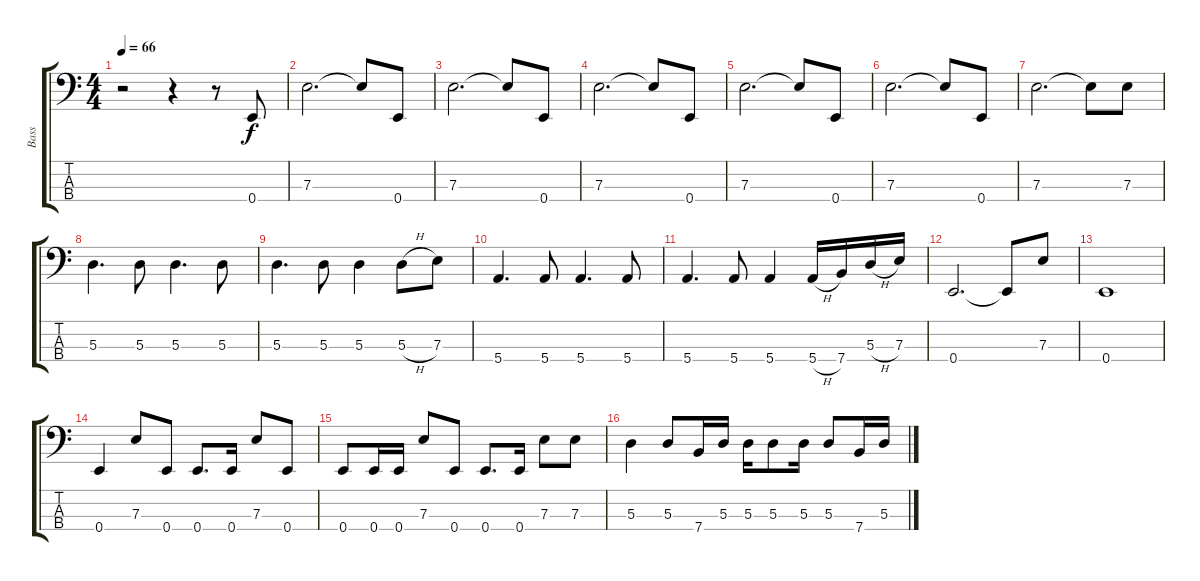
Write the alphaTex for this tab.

\track ("Bass" "Bass") {instrument electricbassfinger}
\staff {score tabs}
\tuning (G2 D2 A1 E1) {hide}
\ts (4 4)
\tempo 66
\clef f4
\ks c
r.2{dy f instrument electricbassfinger} r.4 r.8 0.4.8 |
7.3.2{d} 7.3{t}.8 0.4.8 |
7.3.2{d} 7.3{t}.8 0.4.8 |
7.3.2{d} 7.3{t}.8 0.4.8 |
7.3.2{d} 7.3{t}.8 0.4.8 |
7.3.2{d} 7.3{t}.8 0.4.8 |
7.3.2{d} 7.3{t}.8 7.3.8 |
5.3.4{d} 5.3.8 5.3.4{d} 5.3.8 |
5.3.4{d} 5.3.8 5.3.4 5.3{h}.8 7.3.8 |
5.4.4{d} 5.4.8 5.4.4{d} 5.4.8 |
5.4.4{d} 5.4.8 5.4.4 5.4{h}.16 7.4.16 5.3{h}.16 7.3.16 |
0.4.2{d} 0.4{t}.8 7.3.8 |
0.4.1 |
0.4.4 7.3.8 0.4.8 0.4.8{d} 0.4.16 7.3.8 0.4.8 |
0.4.8 0.4.16 0.4.16 7.3.8 0.4.8 0.4.8{d} 0.4.16 7.3.8 7.3.8 |
5.3.4 5.3.8 7.4.16 5.3.16 5.3.16 5.3.8 5.3.16 5.3.8 7.4.16 5.3.16
